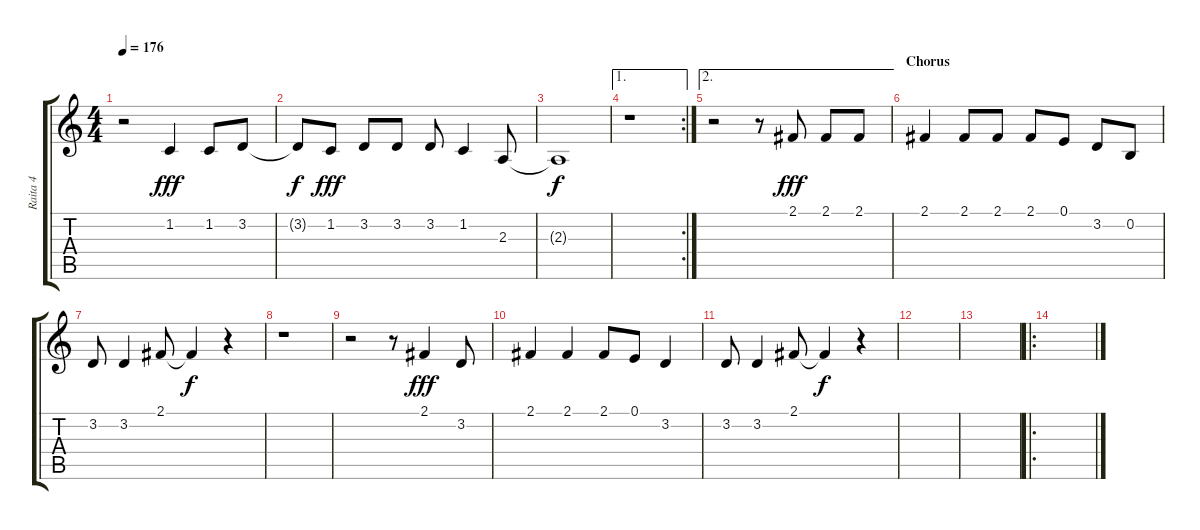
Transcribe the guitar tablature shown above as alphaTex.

\track ("Raita 4" "Raita 4") {instrument tenorsax}
\staff {score tabs}
\tuning (E4 B3 G3 D3 A2 E2) {hide}
\ts (4 4)
\tempo 176
\clef g2
\ks c
r.2{dy f} 1.2.4{dy fff} 1.2.8 3.2.8 |
3.2{t}.8{dy f} 1.2.8{dy fff} 3.2.8 3.2.8 3.2.8 1.2.4 2.3.8 |
2.3{t}.1{dy f} |
\ae 1
\rc 2
r.1 |
\ae 2
r.2 r.8 2.1.8{dy fff} 2.1.8 2.1.8 |
\section ("" "Chorus")
2.1.4 2.1.8 2.1.8 2.1.8 0.1.8 3.2.8 0.2.8 |
3.2.8 3.2.4 2.1.8 2.1{t}.4{dy f} r.4 |
r.1 |
r.2 r.8 2.1.4{dy fff} 3.2.8 |
2.1.4 2.1.4 2.1.8 0.1.8 3.2.4 |
3.2.8 3.2.4 2.1.8 2.1{t}.4{dy f} r.4 |
|
|
\ro
